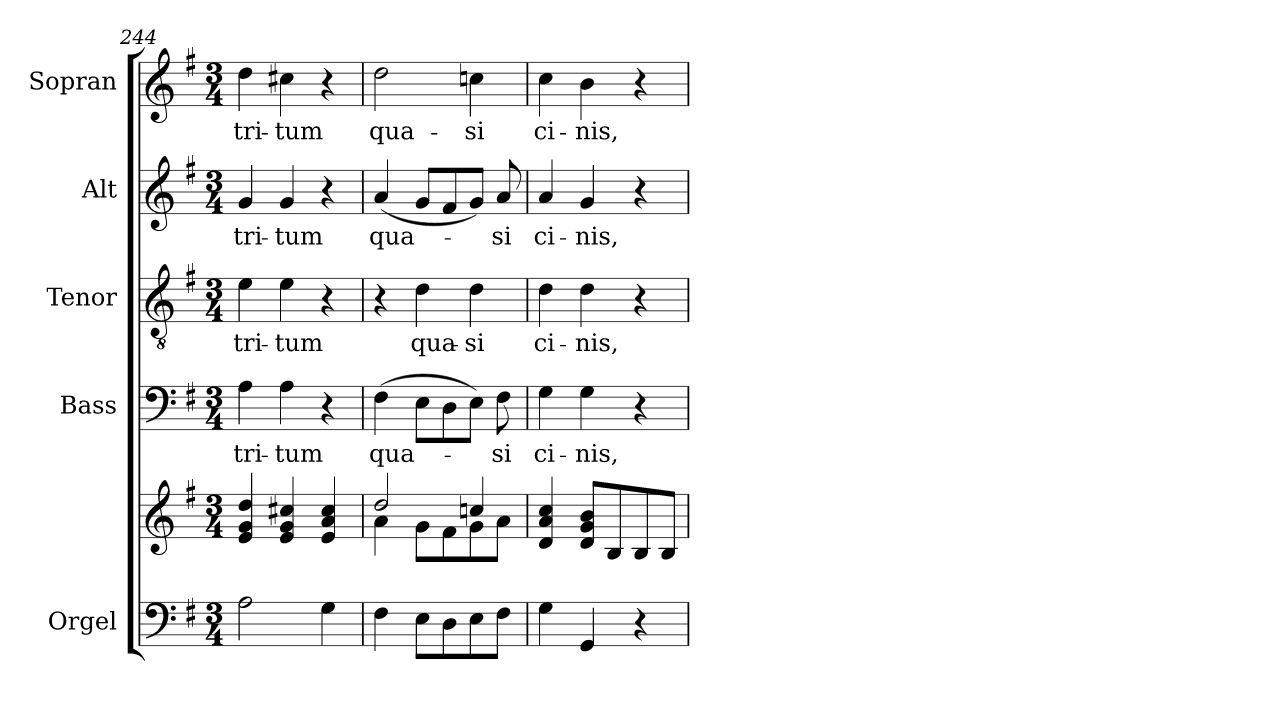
**kern	**kern	**kern	**text	**kern	**text	**kern	**text	**kern	**text
*part5	*part5	*part4	*part4	*part3	*part3	*part2	*part2	*part1	*part1
*staff6	*staff5	*staff4	*staff4	*staff3	*staff3	*staff2	*staff2	*staff1	*staff1
*I"Orgel	*	*I"Bass	*	*I"Tenor	*	*I"Alt	*	*I"Sopran	*
*I'Org.	*	*I'B.	*	*I'T.	*	*I'A.	*	*I'S.	*
*clefF4	*clefG2	*clefF4	*	*clefGv2	*	*clefG2	*	*clefG2	*
*k[f#]	*k[f#]	*k[f#]	*	*k[f#]	*	*k[f#]	*	*k[f#]	*
*G:	*G:	*G:	*	*G:	*	*G:	*	*G:	*
*M3/4	*M3/4	*M3/4	*	*M3/4	*	*M3/4	*	*M3/4	*
=244	=244	=244	=244	=244	=244	=244	=244	=244	=244
!	!	!	!LO:LY:b	!	!LO:LY:b	!	!LO:LY:b	!	!LO:LY:b
2A\	4e/ 4g/ 4dd/	4A\	-tri-	4e\	-tri-	4g/	-tri-	4dd\	-tri-
!	!	!	!LO:LY:b	!	!LO:LY:b	!	!LO:LY:b	!	!LO:LY:b
.	4e/ 4g/ 4cc#X/	4A\	-tum	4e\	-tum	4g/	-tum	4cc#X\	-tum
4G\	4e/ 4a/ 4cc#/	4r	.	4r	.	4r	.	4r	.
=245	=245	=245	=245	=245	=245	=245	=245	=245	=245
*	*^	*	*	*	*	*	*	*	*
!	!	!	!	!LO:LY:b	!	!	!	!LO:LY:b	!	!LO:LY:b
4F#\	2dd/	4a\	(>4F#\	qua-	4r	.	(<4a/	qua-	2dd\	qua-
!	!	!	!	!	!	!LO:LY:b	!	!	!	!
8E\L	.	8g\L	8E\L	.	4d\	qua-	8g/L	.	.	.
8D\	.	8f#\	8D\	.	.	.	8f#/	.	.	.
!	!	!	!	!	!	!LO:LY:b	!	!	!	!LO:LY:b
8E\	4ccn/	8g\	8E\J)	.	4d\	-si	8g/J)	.	4ccn\	-si
!	!	!	!	!LO:LY:b	!	!	!	!LO:LY:b	!	!
8F#\J	.	8a\J	8F#\	-si	.	.	8a/	-si	.	.
=246	=246	=246	=246	=246	=246	=246	=246	=246	=246	=246
!	!	!	!	!LO:LY:b	!	!LO:LY:b	!	!LO:LY:b	!	!LO:LY:b
*	*v	*v	*	*	*	*	*	*	*	*
4G\	4d/ 4a/ 4cc/	4G\	ci-	4d\	ci-	4a/	ci-	4cc\	ci-
!	!	!	!LO:LY:b	!	!LO:LY:b	!	!LO:LY:b	!	!LO:LY:b
4GG/	8d/ 8g/ 8b/L	4G\	-nis,	4d\	-nis,	4g/	-nis,	4b\	-nis,
.	8B/	.	.	.	.	.	.	.	.
4r	8B/	4r	.	4r	.	4r	.	4r	.
.	8B/J	.	.	.	.	.	.	.	.
=	=	=	=	=	=	=	=	=	=
*-	*-	*-	*-	*-	*-	*-	*-	*-	*-
